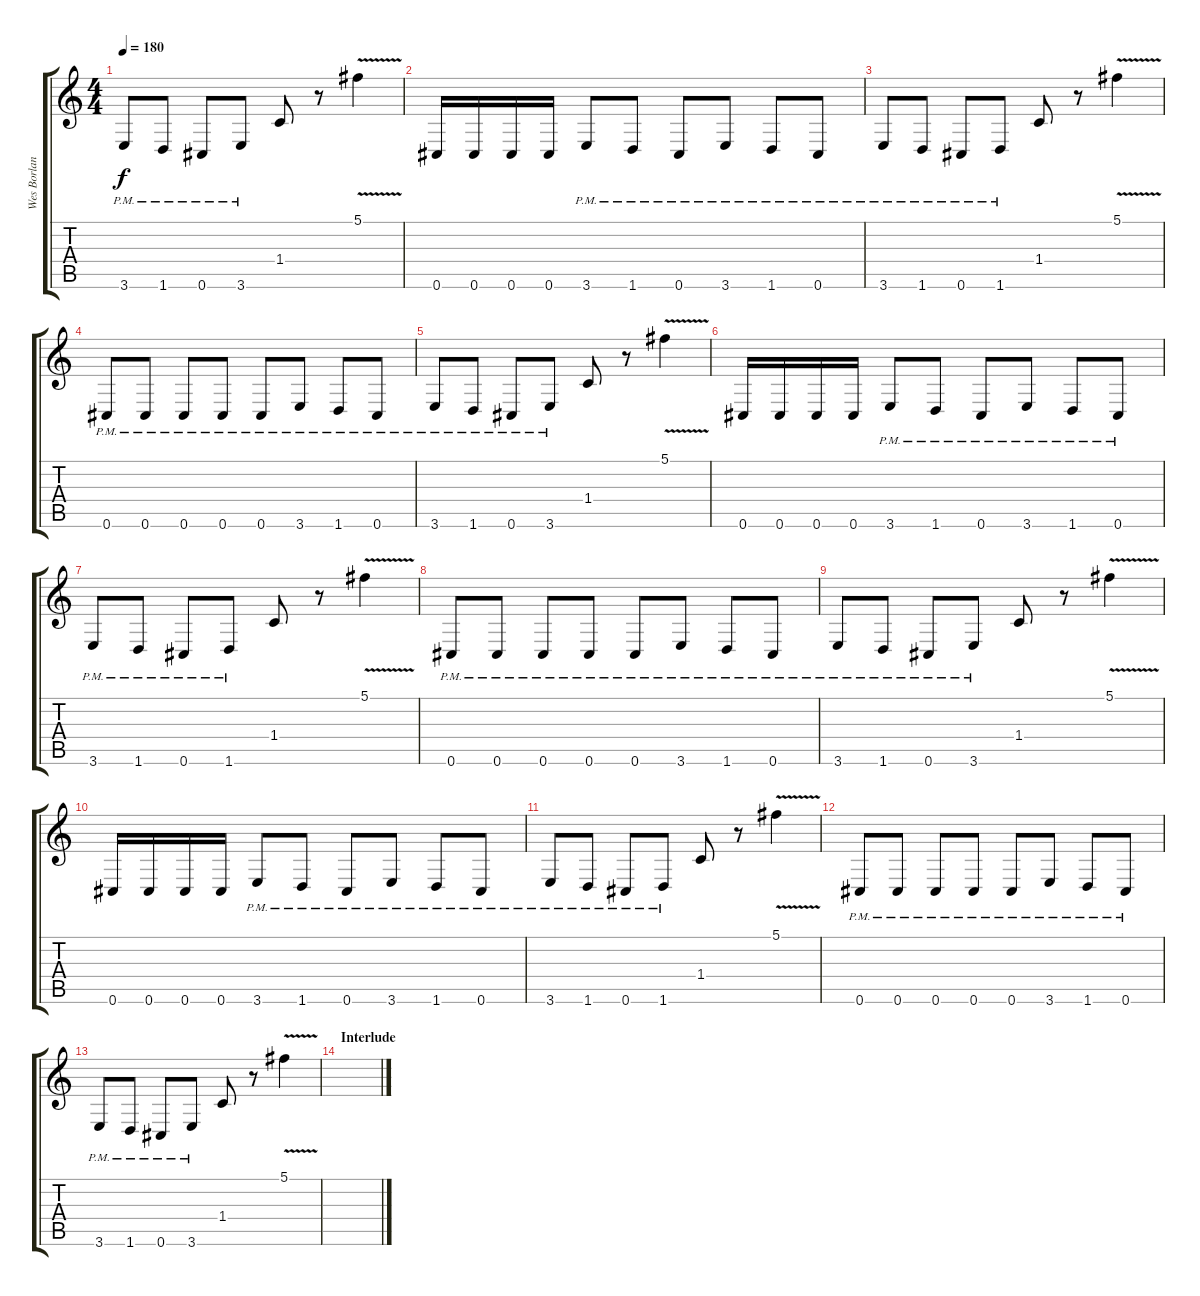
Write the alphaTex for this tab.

\track ("Wes Borland 2" "Wes Borlan") {instrument overdrivenguitar}
\staff {score tabs}
\tuning (Db4 Ab3 E3 B2 Gb2 Db2) {hide}
\ts (4 4)
\tempo 180
\clef g2
\ks c
3.6{pm}.8{dy f} 1.6{pm}.8 0.6{pm}.8 3.6{pm}.8 1.4.8 r.8 5.1{v}.4 |
0.6.16 0.6.16 0.6.16 0.6.16 3.6{pm}.8 1.6{pm}.8 0.6{pm}.8 3.6{pm}.8 1.6{pm}.8 0.6{pm}.8 |
3.6{pm}.8 1.6{pm}.8 0.6{pm}.8 1.6{pm}.8 1.4.8 r.8 5.1{v}.4 |
0.6{pm}.8 0.6{pm}.8 0.6{pm}.8 0.6{pm}.8 0.6{pm}.8 3.6{pm}.8 1.6{pm}.8 0.6{pm}.8 |
3.6{pm}.8 1.6{pm}.8 0.6{pm}.8 3.6{pm}.8 1.4.8 r.8 5.1{v}.4 |
0.6.16 0.6.16 0.6.16 0.6.16 3.6{pm}.8 1.6{pm}.8 0.6{pm}.8 3.6{pm}.8 1.6{pm}.8 0.6{pm}.8 |
3.6{pm}.8 1.6{pm}.8 0.6{pm}.8 1.6{pm}.8 1.4.8 r.8 5.1{v}.4 |
0.6{pm}.8 0.6{pm}.8 0.6{pm}.8 0.6{pm}.8 0.6{pm}.8 3.6{pm}.8 1.6{pm}.8 0.6{pm}.8 |
3.6{pm}.8 1.6{pm}.8 0.6{pm}.8 3.6{pm}.8 1.4.8 r.8 5.1{v}.4 |
0.6.16 0.6.16 0.6.16 0.6.16 3.6{pm}.8 1.6{pm}.8 0.6{pm}.8 3.6{pm}.8 1.6{pm}.8 0.6{pm}.8 |
3.6{pm}.8 1.6{pm}.8 0.6{pm}.8 1.6{pm}.8 1.4.8 r.8 5.1{v}.4 |
0.6{pm}.8 0.6{pm}.8 0.6{pm}.8 0.6{pm}.8 0.6{pm}.8 3.6{pm}.8 1.6{pm}.8 0.6{pm}.8 |
3.6{pm}.8 1.6{pm}.8 0.6{pm}.8 3.6{pm}.8 1.4.8 r.8 5.1{v}.4 |
\section ("" "Interlude")
